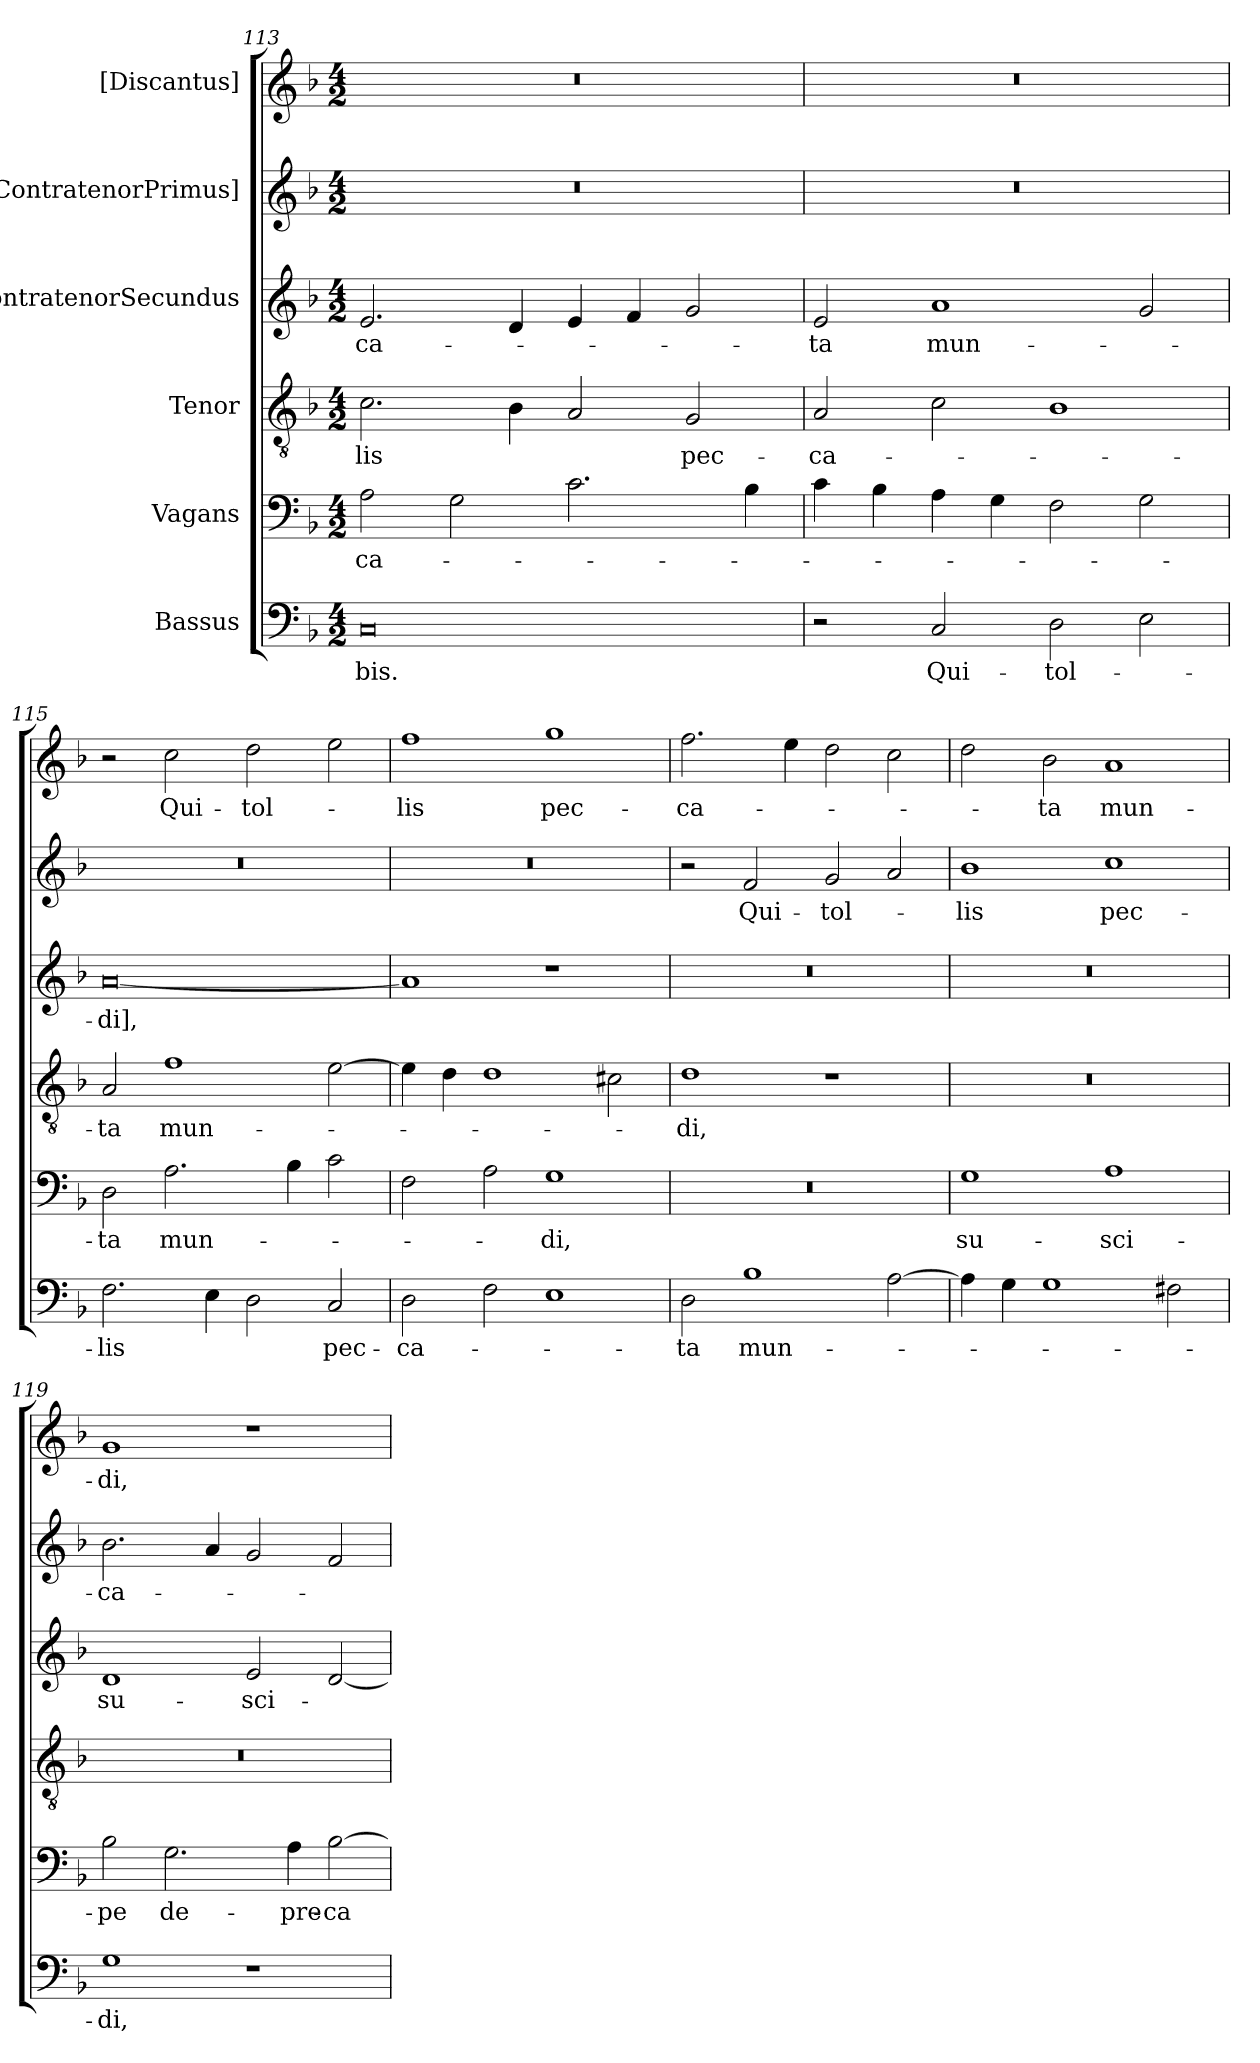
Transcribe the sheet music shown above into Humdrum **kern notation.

**kern	**text	**kern	**text	**kern	**text	**kern	**text	**kern	**text	**kern	**text
*part6	*part6	*part5	*part5	*part4	*part4	*part3	*part3	*part2	*part2	*part1	*part1
*staff6	*staff6	*staff5	*staff5	*staff4	*staff4	*staff3	*staff3	*staff2	*staff2	*staff1	*staff1
*I"Bassus	*	*I"Vagans	*	*I"Tenor	*	*I"ContratenorSecundus	*	*I"[ContratenorPrimus]	*	*I"[Discantus]	*
*clefF4	*	*clefF4	*	*clefGv2	*	*clefG2	*	*clefG2	*	*clefG2	*
*k[b-]	*	*k[b-]	*	*k[b-]	*	*k[b-]	*	*k[b-]	*	*k[b-]	*
*M4/2	*	*M4/2	*	*M4/2	*	*M4/2	*	*M4/2	*	*M4/2	*
=113	=113	=113	=113	=113	=113	=113	=113	=113	=113	=113	=113
0C/	-bis.	2A\	-ca-	2.c\	-lis	2.e/	-ca-	0r	.	0r	.
.	.	2G\	.	.	.	.	.	.	.	.	.
.	.	.	.	4B-\	.	4d/	.	.	.	.	.
.	.	2.c\	.	2A/	.	4e/	.	.	.	.	.
.	.	.	.	.	.	4f/	.	.	.	.	.
.	.	.	.	2G/	pec-	2g/	.	.	.	.	.
.	.	4B-\	.	.	.	.	.	.	.	.	.
=114	=114	=114	=114	=114	=114	=114	=114	=114	=114	=114	=114
2r	.	4c\	.	2A/	-ca-	2e/	-ta	0r	.	0r	.
.	.	4B-\	.	.	.	.	.	.	.	.	.
2C/	Qui-	4A\	.	2c\	.	1a/	mun-	.	.	.	.
.	.	4G\	.	.	.	.	.	.	.	.	.
2D\	tol-	2F\	.	1B-\	.	.	.	.	.	.	.
2E\	.	2G\	.	.	.	2g/	.	.	.	.	.
=115	=115	=115	=115	=115	=115	=115	=115	=115	=115	=115	=115
2.F\	-lis	2D\	-ta	2A/	-ta	[0a/	-di],	0r	.	2r	.
.	.	2.A\	mun-	1f\	mun-	.	.	.	.	2cc\	Qui-
4E\	.	.	.	.	.	.	.	.	.	.	.
2D\	.	.	.	.	.	.	.	.	.	2dd\	tol-
.	.	4B-\	.	.	.	.	.	.	.	.	.
2C/	pec-	2c\	.	[2e\	.	.	.	.	.	2ee\	.
=116	=116	=116	=116	=116	=116	=116	=116	=116	=116	=116	=116
2D\	-ca-	2F\	.	4e\]	.	1a/]	.	0r	.	1ff\	-lis
.	.	.	.	4d\	.	.	.	.	.	.	.
2F\	.	2A\	.	1d\	.	.	.	.	.	.	.
1E\	.	1G\	-di,	.	.	1r	.	.	.	1gg\	pec-
.	.	.	.	2c#X\	.	.	.	.	.	.	.
=117	=117	=117	=117	=117	=117	=117	=117	=117	=117	=117	=117
2D\	-ta	0r	.	1d\	-di,	0r	.	2r	.	2.ff\	-ca-
1B-\	mun-	.	.	.	.	.	.	2f/	Qui-	.	.
.	.	.	.	.	.	.	.	.	.	4ee\	.
.	.	.	.	1r	.	.	.	2g/	tol-	2dd\	.
[2A\	.	.	.	.	.	.	.	2a/	.	2cc\	.
=118	=118	=118	=118	=118	=118	=118	=118	=118	=118	=118	=118
4A\]	.	1G\	su-	0r	.	0r	.	1b-\	-lis	2dd\	.
4G\	.	.	.	.	.	.	.	.	.	.	.
1G\	.	.	.	.	.	.	.	.	.	2b-\	-ta
.	.	1A\	-sci-	.	.	.	.	1cc\	pec-	1a/	mun-
2F#X\	.	.	.	.	.	.	.	.	.	.	.
=119	=119	=119	=119	=119	=119	=119	=119	=119	=119	=119	=119
1G\	-di,	2B-\	-pe	0r	.	1d/	su-	2.b-\	-ca-	1g/	-di,
.	.	2.G\	de-	.	.	.	.	.	.	.	.
.	.	.	.	.	.	.	.	4a/	.	.	.
1r	.	.	.	.	.	2e/	-sci-	2g/	.	1r	.
.	.	4A\	-pre-	.	.	.	.	.	.	.	.
.	.	[2B-\	-ca-	.	.	[2d/	.	2f/	.	.	.
=	=	=	=	=	=	=	=	=	=	=	=
*-	*-	*-	*-	*-	*-	*-	*-	*-	*-	*-	*-
